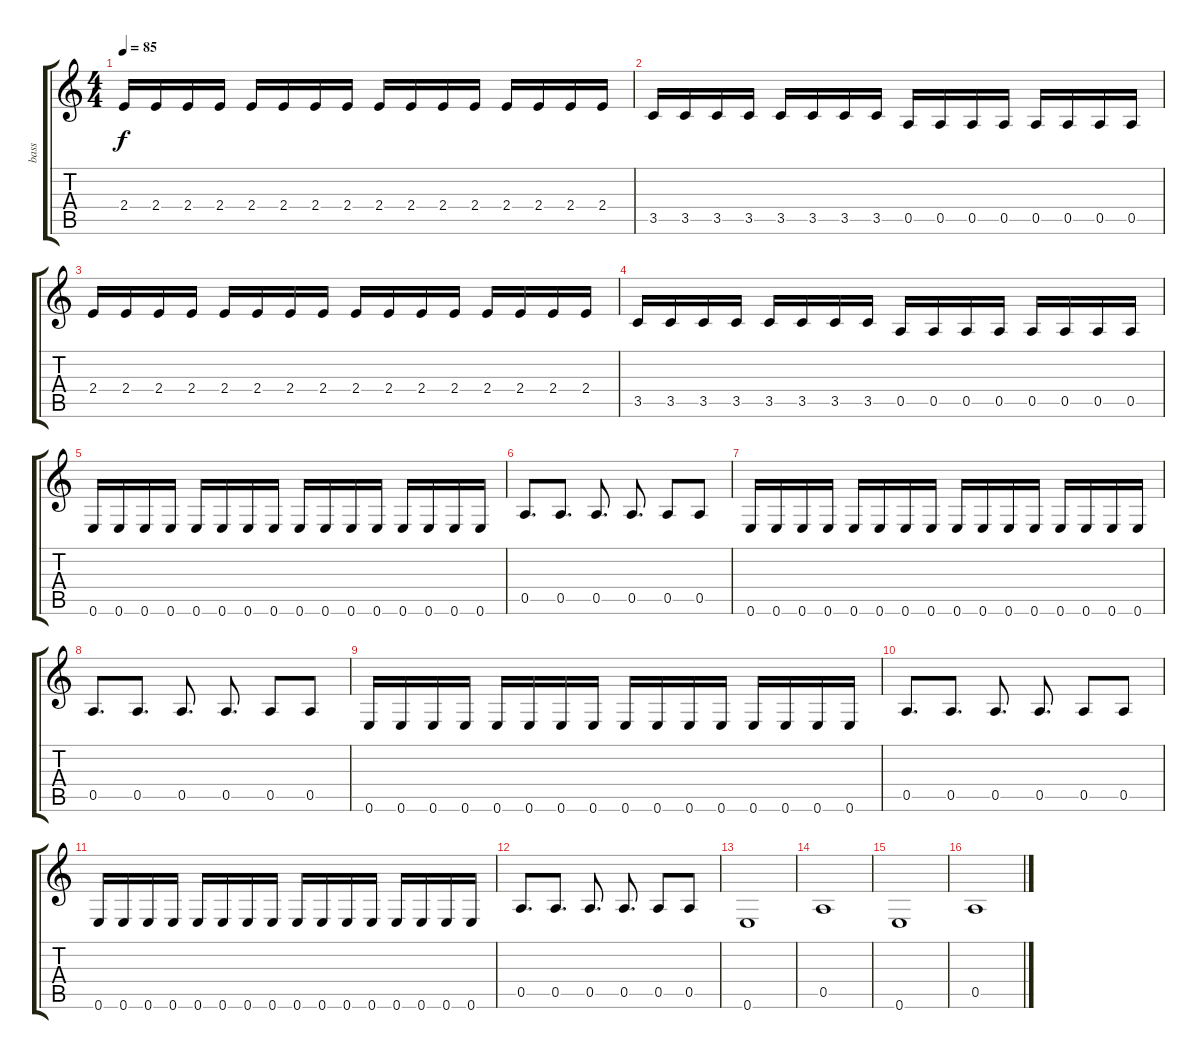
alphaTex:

\track ("bass" "bass") {instrument electricbassfinger}
\staff {score tabs}
\tuning (E4 B3 G3 D3 A2 E2) {hide}
\ts (4 4)
\tempo 85
\clef g2
\ks c
2.4.16{dy f} 2.4.16 2.4.16 2.4.16 2.4.16 2.4.16 2.4.16 2.4.16 2.4.16 2.4.16 2.4.16 2.4.16 2.4.16 2.4.16 2.4.16 2.4.16 |
3.5.16 3.5.16 3.5.16 3.5.16 3.5.16 3.5.16 3.5.16 3.5.16 0.5.16 0.5.16 0.5.16 0.5.16 0.5.16 0.5.16 0.5.16 0.5.16 |
2.4.16 2.4.16 2.4.16 2.4.16 2.4.16 2.4.16 2.4.16 2.4.16 2.4.16 2.4.16 2.4.16 2.4.16 2.4.16 2.4.16 2.4.16 2.4.16 |
3.5.16 3.5.16 3.5.16 3.5.16 3.5.16 3.5.16 3.5.16 3.5.16 0.5.16 0.5.16 0.5.16 0.5.16 0.5.16 0.5.16 0.5.16 0.5.16 |
0.6.16 0.6.16 0.6.16 0.6.16 0.6.16 0.6.16 0.6.16 0.6.16 0.6.16 0.6.16 0.6.16 0.6.16 0.6.16 0.6.16 0.6.16 0.6.16 |
0.5.8{d} 0.5.8{d} 0.5.8{d} 0.5.8{d} 0.5.8 0.5.8 |
0.6.16 0.6.16 0.6.16 0.6.16 0.6.16 0.6.16 0.6.16 0.6.16 0.6.16 0.6.16 0.6.16 0.6.16 0.6.16 0.6.16 0.6.16 0.6.16 |
0.5.8{d} 0.5.8{d} 0.5.8{d} 0.5.8{d} 0.5.8 0.5.8 |
0.6.16 0.6.16 0.6.16 0.6.16 0.6.16 0.6.16 0.6.16 0.6.16 0.6.16 0.6.16 0.6.16 0.6.16 0.6.16 0.6.16 0.6.16 0.6.16 |
0.5.8{d} 0.5.8{d} 0.5.8{d} 0.5.8{d} 0.5.8 0.5.8 |
0.6.16 0.6.16 0.6.16 0.6.16 0.6.16 0.6.16 0.6.16 0.6.16 0.6.16 0.6.16 0.6.16 0.6.16 0.6.16 0.6.16 0.6.16 0.6.16 |
0.5.8{d} 0.5.8{d} 0.5.8{d} 0.5.8{d} 0.5.8 0.5.8 |
0.6.1 |
0.5.1 |
0.6.1 |
0.5.1
